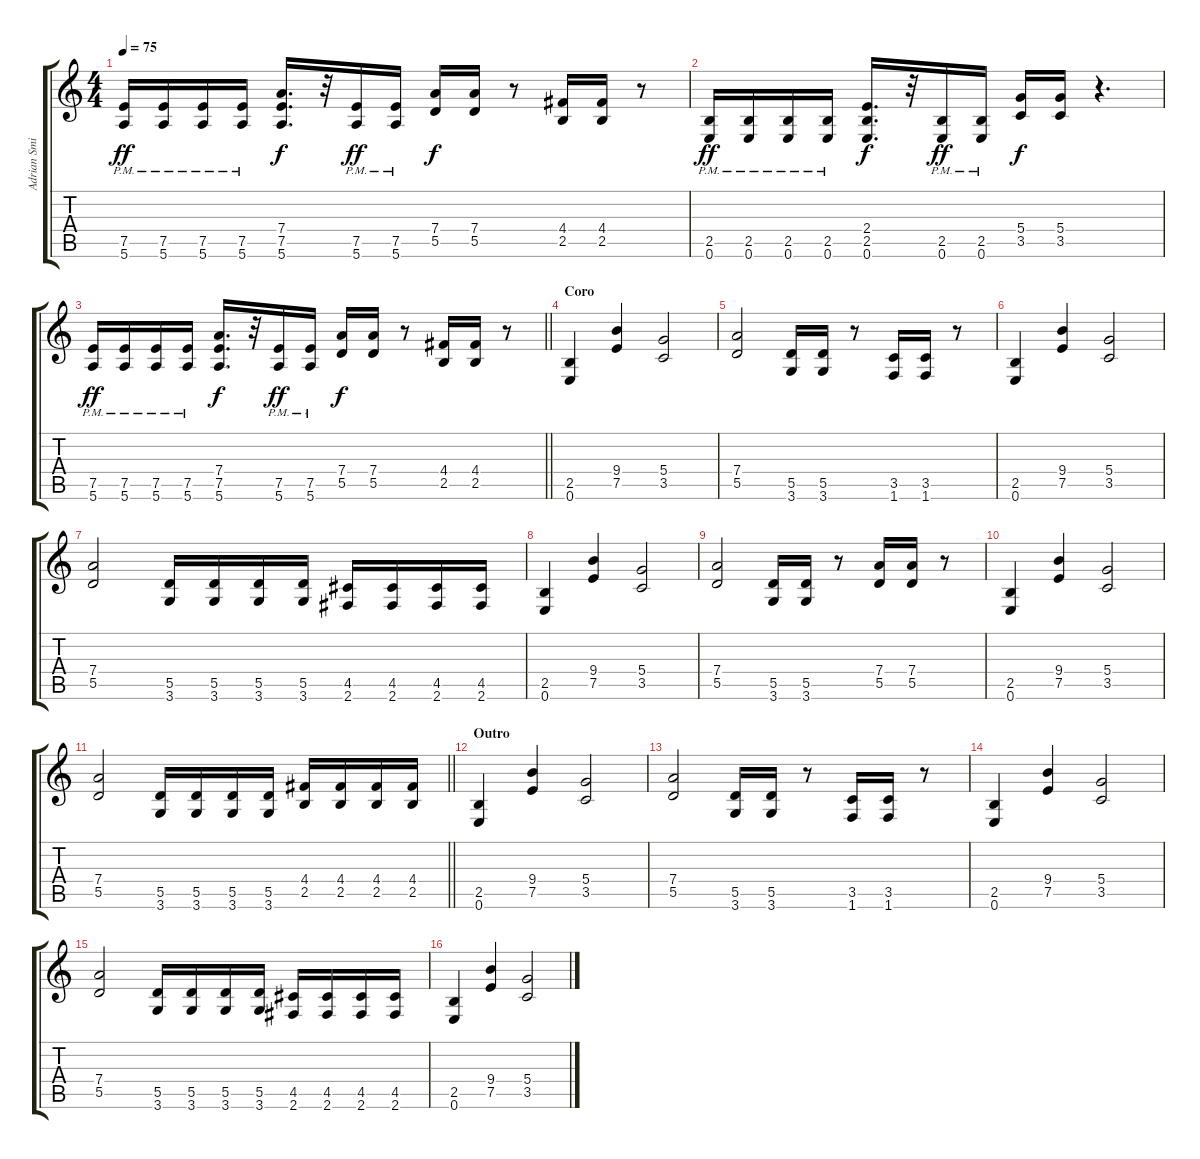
\track ("Adrian Smith" "Adrian Smi") {instrument distortionguitar}
\staff {score tabs}
\tuning (E4 B3 G3 D3 A2 E2) {hide}
\ts (4 4)
\tempo 75
\clef g2
\ks c
(7.5{pm} 5.6{pm}).16{dy ff} (7.5{pm} 5.6{pm}).16 (7.5{pm} 5.6{pm}).16 (7.5{pm} 5.6{pm}).16 (7.4 7.5 5.6).16{d dy f} r.32 (7.5{pm} 5.6{pm}).16{dy ff} (7.5{pm} 5.6{pm}).16 (7.4 5.5).16{dy f} (7.4 5.5).16 r.8 (4.4 2.5).16 (4.4 2.5).16 r.8 |
(2.5{pm} 0.6{pm}).16{dy ff} (2.5{pm} 0.6{pm}).16 (2.5{pm} 0.6{pm}).16 (2.5{pm} 0.6{pm}).16 (2.4 2.5 0.6).16{d dy f} r.32 (2.5{pm} 0.6{pm}).16{dy ff} (2.5{pm} 0.6{pm}).16 (5.4 3.5).16{dy f} (5.4 3.5).16 r.4{d} |
\barLineRight lightlight
(7.5{pm} 5.6{pm}).16{dy ff} (7.5{pm} 5.6{pm}).16 (7.5{pm} 5.6{pm}).16 (7.5{pm} 5.6{pm}).16 (7.4 7.5 5.6).16{d dy f} r.32 (7.5{pm} 5.6{pm}).16{dy ff} (7.5{pm} 5.6{pm}).16 (7.4 5.5).16{dy f} (7.4 5.5).16 r.8 (4.4 2.5).16 (4.4 2.5).16 r.8 |
\section ("" "Coro")
(2.5 0.6).4 (9.4 7.5).4 (5.4 3.5).2 |
(7.4 5.5).2 (5.5 3.6).16 (5.5 3.6).16 r.8 (3.5 1.6).16 (3.5 1.6).16 r.8 |
(2.5 0.6).4 (9.4 7.5).4 (5.4 3.5).2 |
(7.4 5.5).2 (5.5 3.6).16 (5.5 3.6).16 (5.5 3.6).16 (5.5 3.6).16 (4.5 2.6).16 (4.5 2.6).16 (4.5 2.6).16 (4.5 2.6).16 |
(2.5 0.6).4 (9.4 7.5).4 (5.4 3.5).2 |
(7.4 5.5).2 (5.5 3.6).16 (5.5 3.6).16 r.8 (7.4 5.5).16 (7.4 5.5).16 r.8 |
(2.5 0.6).4 (9.4 7.5).4 (5.4 3.5).2 |
\barLineRight lightlight
(7.4 5.5).2 (5.5 3.6).16 (5.5 3.6).16 (5.5 3.6).16 (5.5 3.6).16 (4.4 2.5).16 (4.4 2.5).16 (4.4 2.5).16 (4.4 2.5).16 |
\section ("" "Outro")
(2.5 0.6).4 (9.4 7.5).4 (5.4 3.5).2 |
(7.4 5.5).2 (5.5 3.6).16 (5.5 3.6).16 r.8 (3.5 1.6).16 (3.5 1.6).16 r.8 |
(2.5 0.6).4 (9.4 7.5).4 (5.4 3.5).2 |
(7.4 5.5).2 (5.5 3.6).16 (5.5 3.6).16 (5.5 3.6).16 (5.5 3.6).16 (4.5 2.6).16 (4.5 2.6).16 (4.5 2.6).16 (4.5 2.6).16 |
(2.5 0.6).4 (9.4 7.5).4 (5.4 3.5).2
